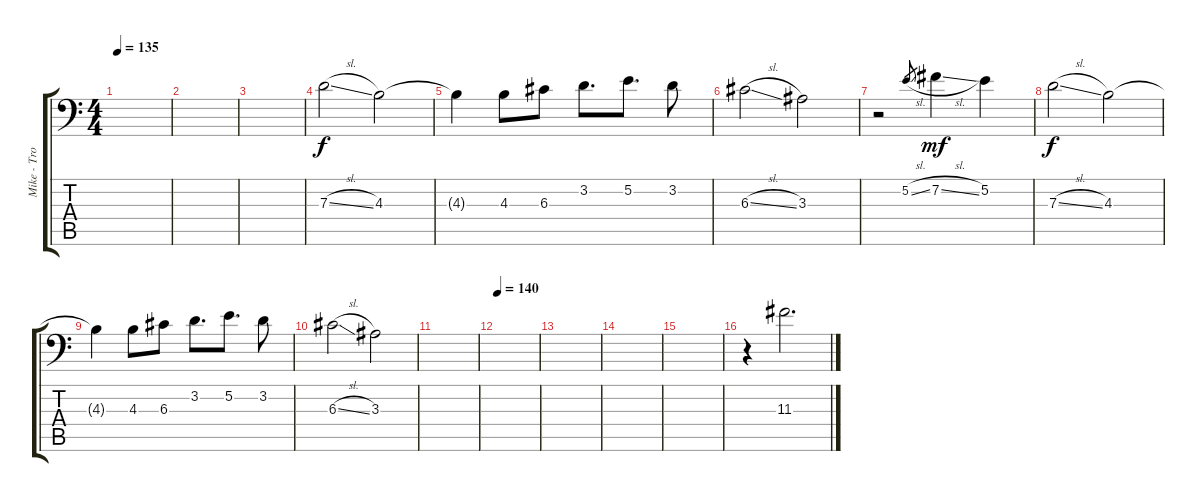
\track ("Mike - Trombone" "Mike - Tro") {instrument trombone}
\staff {score tabs}
\tuning (E4 B3 G3 D3 A2 A1) {hide}
\ts (4 4)
\tempo 135
\clef f4
\ks c
|
|
|
7.3{sl}.2 4.3.2 |
4.3{t}.4 4.3.8 6.3.8 3.2.8{d} 5.2.8{d} 3.2.8 |
6.3{sl}.2 3.3.2 |
r.2 5.2{sl}.8{gr} 7.2{sl}.4{dy mf} 5.2.4 |
7.3{sl}.2{dy f} 4.3.2 |
4.3{t}.4 4.3.8 6.3.8 3.2.8{d} 5.2.8{d} 3.2.8 |
6.3{sl}.2 3.3.2 |
|
\tempo 140
|
|
|
|
r.4 11.3.2{d}
